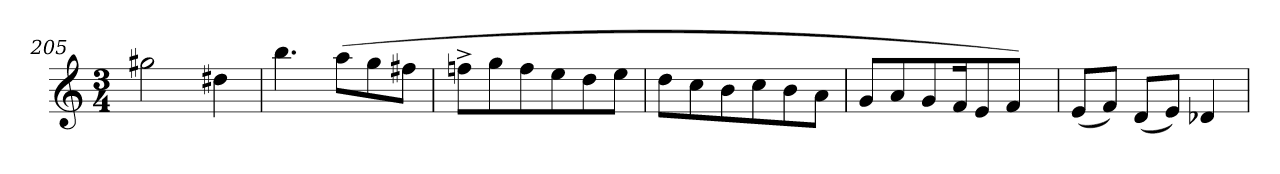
**kern
*part1
*staff1
*clefG2
*k[]
*M3/4
=205
2gg#X\
4dd#X\
=206
4.bb\
(>8aa\L
8gg\
8ff#X\J
=207
8ffn^\L
8gg\
8ff\
8ee\
8dd\
8ee\J
=208
8dd\L
8cc\
8b\
8cc\
8b\
8a\J
=209
8g/L
8a/
8g/
16f/K
8e/
8f/J)
16ryy
=210
(<8e/L
8f/J)
(<8d/L
8e/J)
4d-X/
=
*-
